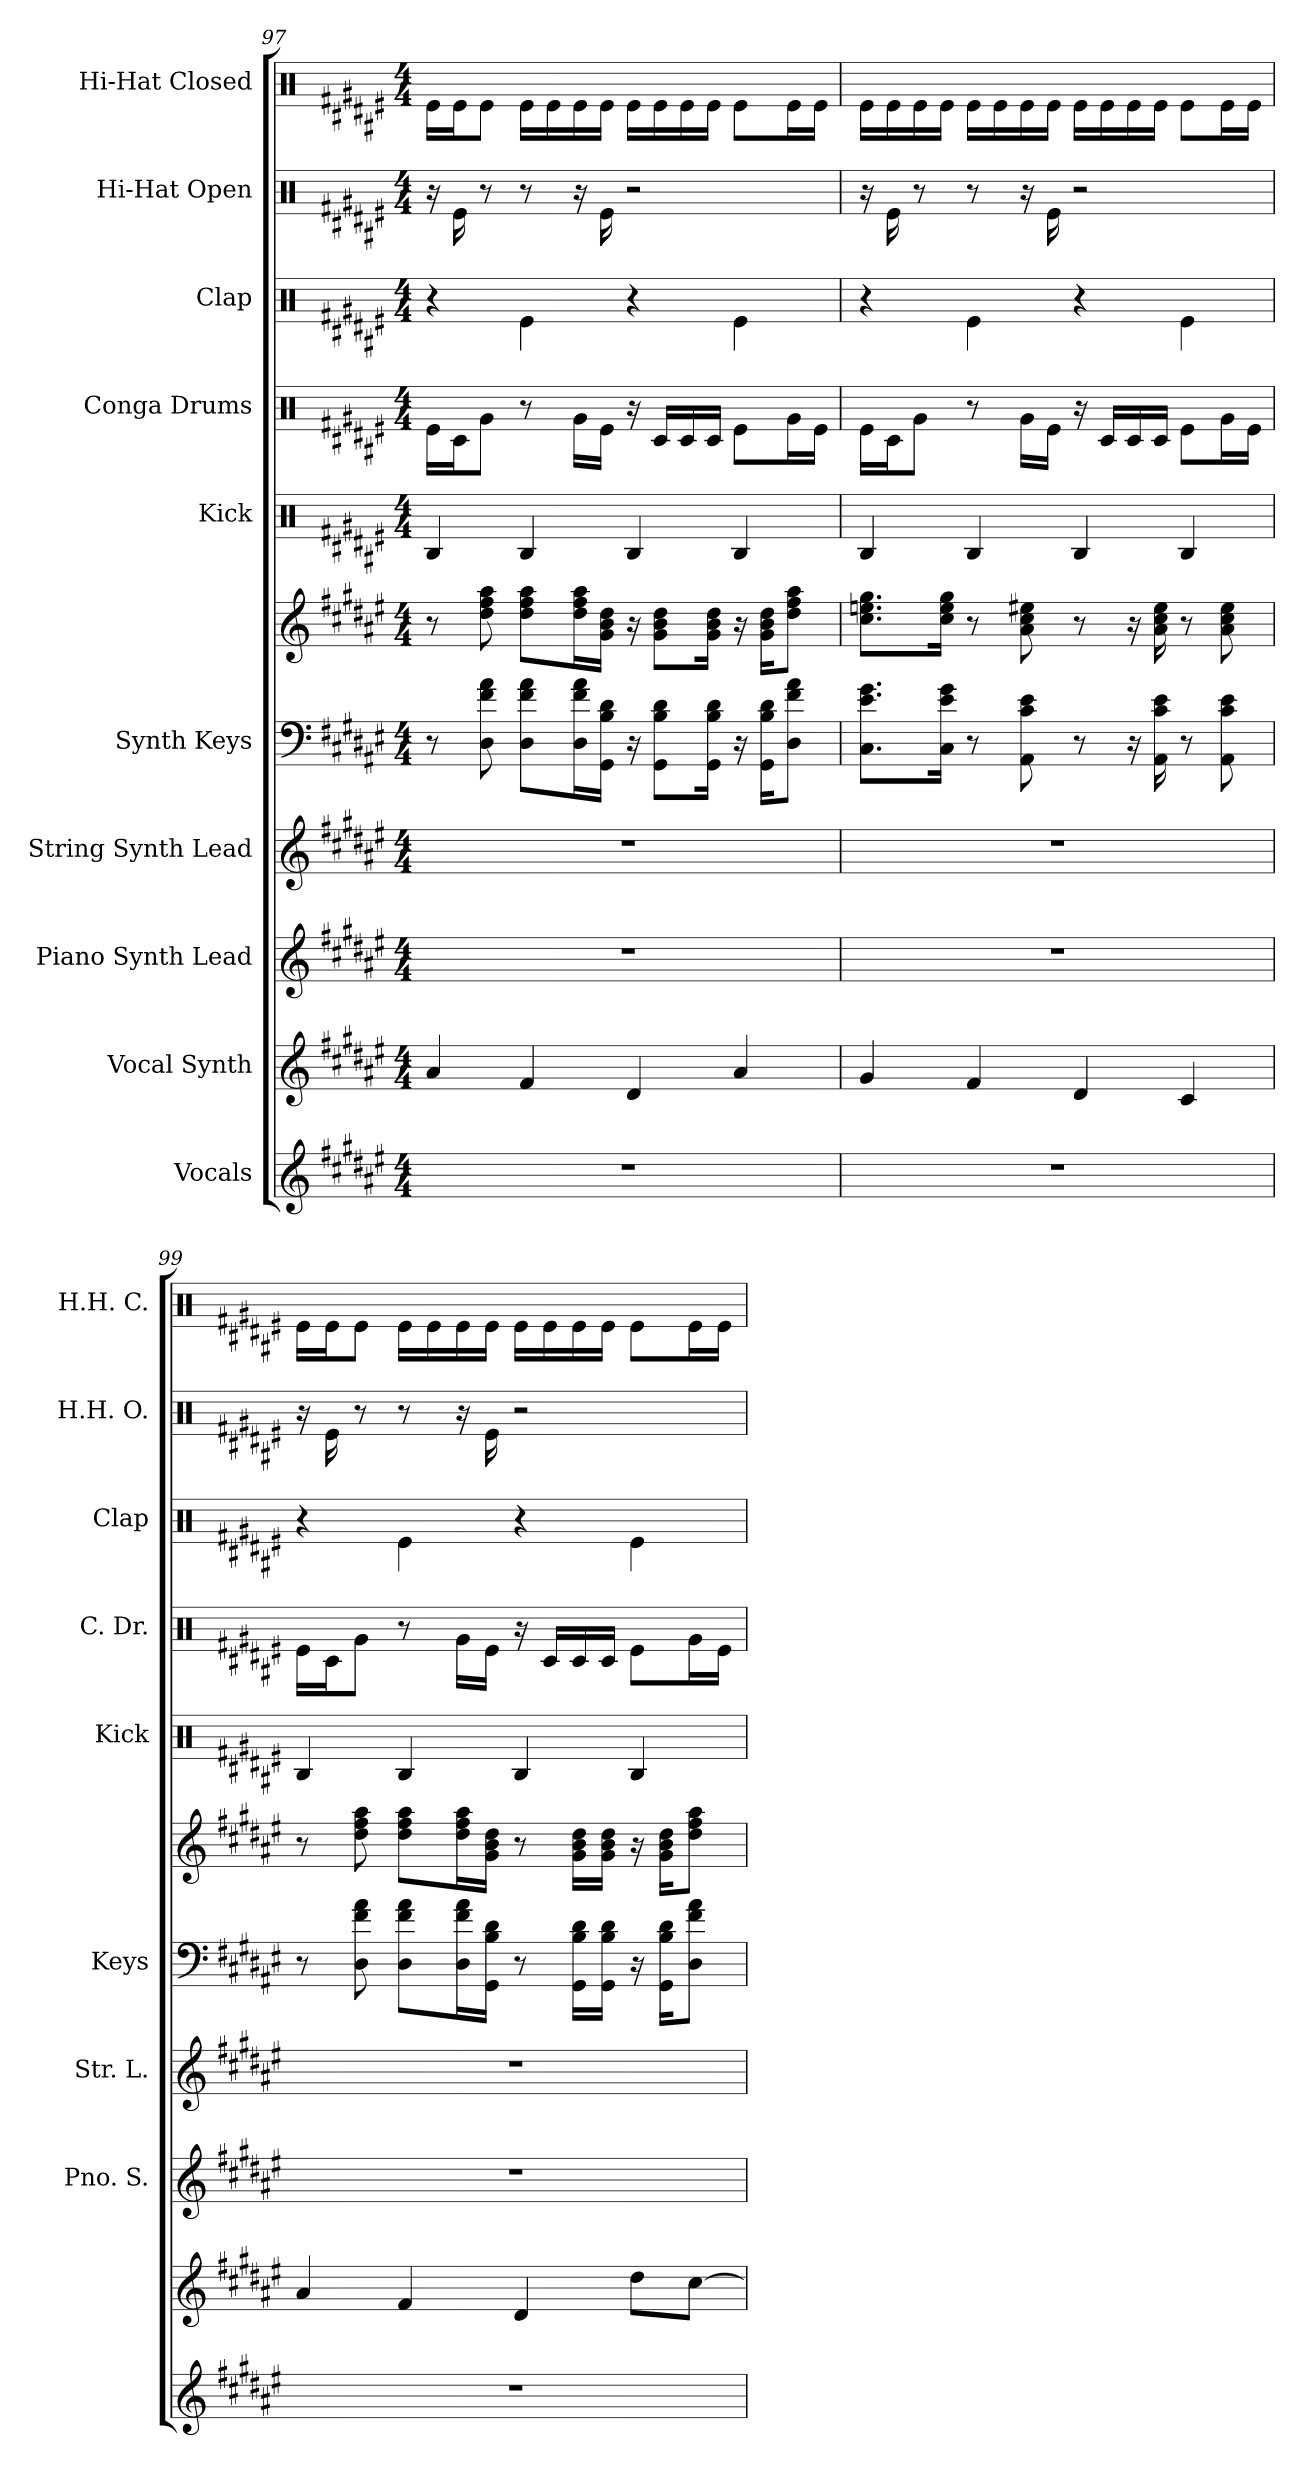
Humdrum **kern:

**kern	**kern	**kern	**kern	**kern	**kern	**kern	**kern	**kern	**kern	**kern
*part10	*part9	*part8	*part7	*part6	*part6	*part5	*part4	*part3	*part2	*part1
*staff11	*staff10	*staff9	*staff8	*staff7	*staff6	*staff5	*staff4	*staff3	*staff2	*staff1
*I"Vocals	*I"Vocal Synth	*I"Piano Synth Lead	*I"String Synth Lead	*I"Synth Keys	*	*I"Kick	*I"Conga Drums	*I"Clap	*I"Hi-Hat Open	*I"Hi-Hat Closed
*	*	*I'Pno. S.	*I'Str. L.	*I'Keys	*	*I'Kick	*I'C. Dr.	*I'Clap	*I'H.H. O.	*I'H.H. C.
*clefG2	*clefG2	*clefG2	*clefG2	*clefF4	*clefG2	*clefX	*clefX	*clefX	*clefX	*clefX
*k[f#c#g#d#a#e#]	*k[f#c#g#d#a#e#]	*k[f#c#g#d#a#e#]	*k[f#c#g#d#a#e#]	*k[f#c#g#d#a#e#]	*k[f#c#g#d#a#e#]	*k[f#c#g#d#a#e#]	*k[f#c#g#d#a#e#]	*k[f#c#g#d#a#e#]	*k[f#c#g#d#a#e#]	*k[f#c#g#d#a#e#]
*F#:	*F#:	*F#:	*F#:	*F#:	*F#:	*F#:	*F#:	*F#:	*F#:	*F#:
*M4/4	*M4/4	*M4/4	*M4/4	*M4/4	*M4/4	*M4/4	*M4/4	*M4/4	*M4/4	*M4/4
=97	=97	=97	=97	=97	=97	=97	=97	=97	=97	=97
1r	4a#/	1r	1r	8r	8r	4RB/	16Re\LL	4r	16r	16Re\LL
.	.	.	.	.	.	.	16Rc\J	.	16Re\	16Re\J
.	.	.	.	8D#\ 8f#\ 8a#\	8dd#\ 8ff#\ 8aa#\	.	8Rg\J	.	8r	8Re\J
.	4f#/	.	.	8D#\ 8f#\ 8a#\L	8dd#\ 8ff#\ 8aa#\L	4RB/	8r	4Re\	8r	16Re\LL
.	.	.	.	.	.	.	.	.	.	16Re\
.	.	.	.	16D#\ 16f#\ 16a#\L	16dd#\ 16ff#\ 16aa#\L	.	16Rg\LL	.	16r	16Re\
.	.	.	.	16GG#\ 16B\ 16d#\JJ	16g#\ 16b\ 16dd#\JJ	.	16Re\JJ	.	16Re\	16Re\JJ
.	4d#/	.	.	16r	16r	4RB/	16r	4r	2r	16Re\LL
.	.	.	.	8GG#\ 8B\ 8d#\L	8g#\ 8b\ 8dd#\L	.	16Rc/LL	.	.	16Re\
.	.	.	.	.	.	.	16Rc/	.	.	16Re\
.	.	.	.	16GG#\ 16B\ 16d#\Jk	16g#\ 16b\ 16dd#\Jk	.	16Rc/JJ	.	.	16Re\JJ
.	4a#/	.	.	16r	16r	4RB/	8Re\L	4Re\	.	8Re\L
.	.	.	.	16GG#\ 16B\ 16d#\KL	16g#\ 16b\ 16dd#\KL	.	.	.	.	.
.	.	.	.	8D#\ 8f#\ 8a#\J	8dd#\ 8ff#\ 8aa#\J	.	16Rg\L	.	.	16Re\L
.	.	.	.	.	.	.	16Re\JJ	.	.	16Re\JJ
!!LO:PB:g=z
=98	=98	=98	=98	=98	=98	=98	=98	=98	=98	=98
1r	4g#/	1r	1r	8.C#\ 8.e#\ 8.g#\L	8.cc#\ 8.een\ 8.gg#\L	4RB/	16Re\LL	4r	16r	16Re\LL
.	.	.	.	.	.	.	16Rc\J	.	16Re\	16Re\
.	.	.	.	.	.	.	8Rg\J	.	8r	16Re\
.	.	.	.	16C#\ 16e#\ 16g#\Jk	16cc#\ 16ee\ 16gg#\Jk	.	.	.	.	16Re\JJ
.	4f#/	.	.	8r	8r	4RB/	8r	4Re\	8r	16Re\LL
.	.	.	.	.	.	.	.	.	.	16Re\
.	.	.	.	8AA#\ 8c#\ 8e#\	8a#\ 8cc#\ 8ee#X\	.	16Rg\LL	.	16r	16Re\
.	.	.	.	.	.	.	16Re\JJ	.	16Re\	16Re\JJ
.	4d#/	.	.	8r	8r	4RB/	16r	4r	2r	16Re\LL
.	.	.	.	.	.	.	16Rc/LL	.	.	16Re\
.	.	.	.	16r	16r	.	16Rc/	.	.	16Re\
.	.	.	.	16AA#\ 16c#\ 16e#\	16a#\ 16cc#\ 16ee#\	.	16Rc/JJ	.	.	16Re\JJ
.	4c#/	.	.	8r	8r	4RB/	8Re\L	4Re\	.	8Re\L
.	.	.	.	8AA#\ 8c#\ 8e#\	8a#\ 8cc#\ 8ee#\	.	16Rg\L	.	.	16Re\L
.	.	.	.	.	.	.	16Re\JJ	.	.	16Re\JJ
=99	=99	=99	=99	=99	=99	=99	=99	=99	=99	=99
1r	4a#/	1r	1r	8r	8r	4RB/	16Re\LL	4r	16r	16Re\LL
.	.	.	.	.	.	.	16Rc\J	.	16Re\	16Re\J
.	.	.	.	8D#\ 8f#\ 8a#\	8dd#\ 8ff#\ 8aa#\	.	8Rg\J	.	8r	8Re\J
.	4f#/	.	.	8D#\ 8f#\ 8a#\L	8dd#\ 8ff#\ 8aa#\L	4RB/	8r	4Re\	8r	16Re\LL
.	.	.	.	.	.	.	.	.	.	16Re\
.	.	.	.	16D#\ 16f#\ 16a#\L	16dd#\ 16ff#\ 16aa#\L	.	16Rg\LL	.	16r	16Re\
.	.	.	.	16GG#\ 16B\ 16d#\JJ	16g#\ 16b\ 16dd#\JJ	.	16Re\JJ	.	16Re\	16Re\JJ
.	4d#/	.	.	8r	8r	4RB/	16r	4r	2r	16Re\LL
.	.	.	.	.	.	.	16Rc/LL	.	.	16Re\
.	.	.	.	16GG#\ 16B\ 16d#\LL	16g#\ 16b\ 16dd#\LL	.	16Rc/	.	.	16Re\
.	.	.	.	16GG#\ 16B\ 16d#\JJ	16g#\ 16b\ 16dd#\JJ	.	16Rc/JJ	.	.	16Re\JJ
.	8dd#\L	.	.	16r	16r	4RB/	8Re\L	4Re\	.	8Re\L
.	.	.	.	16GG#\ 16B\ 16d#\KL	16g#\ 16b\ 16dd#\KL	.	.	.	.	.
.	[8cc#\J	.	.	8D#\ 8f#\ 8a#\J	8dd#\ 8ff#\ 8aa#\J	.	16Rg\L	.	.	16Re\L
.	.	.	.	.	.	.	16Re\JJ	.	.	16Re\JJ
=	=	=	=	=	=	=	=	=	=	=
*-	*-	*-	*-	*-	*-	*-	*-	*-	*-	*-
